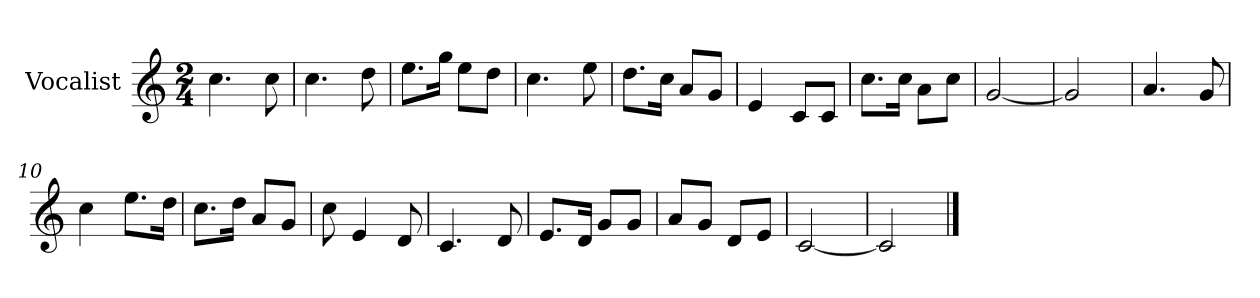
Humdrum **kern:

**kern
*part1
*staff1
*I"Vocalist
*k[]
*C:
*M2/4
=
4.cc
8cc
=1
4.cc
8dd
=2
8.eeL
16ggJk
8eeL
8ddJ
=3
4.cc
8ee
=4
8.ddL
16ccJk
8aL
8gJ
=5
4e
8cL
8cJ
=6
8.ccL
16ccJk
8aL
8ccJ
=7
[2g
=8
2g]
=9
4.a
8g
=10
4cc
8.eeL
16ddJk
=11
8.ccL
16ddJk
8aL
8gJ
=12
8cc
4e
8d
=13
4.c
8d
=14
8.eL
16dJk
8gL
8gJ
=15
8aL
8gJ
8dL
8eJ
=16
[2c
=17
2c]
==
*-
